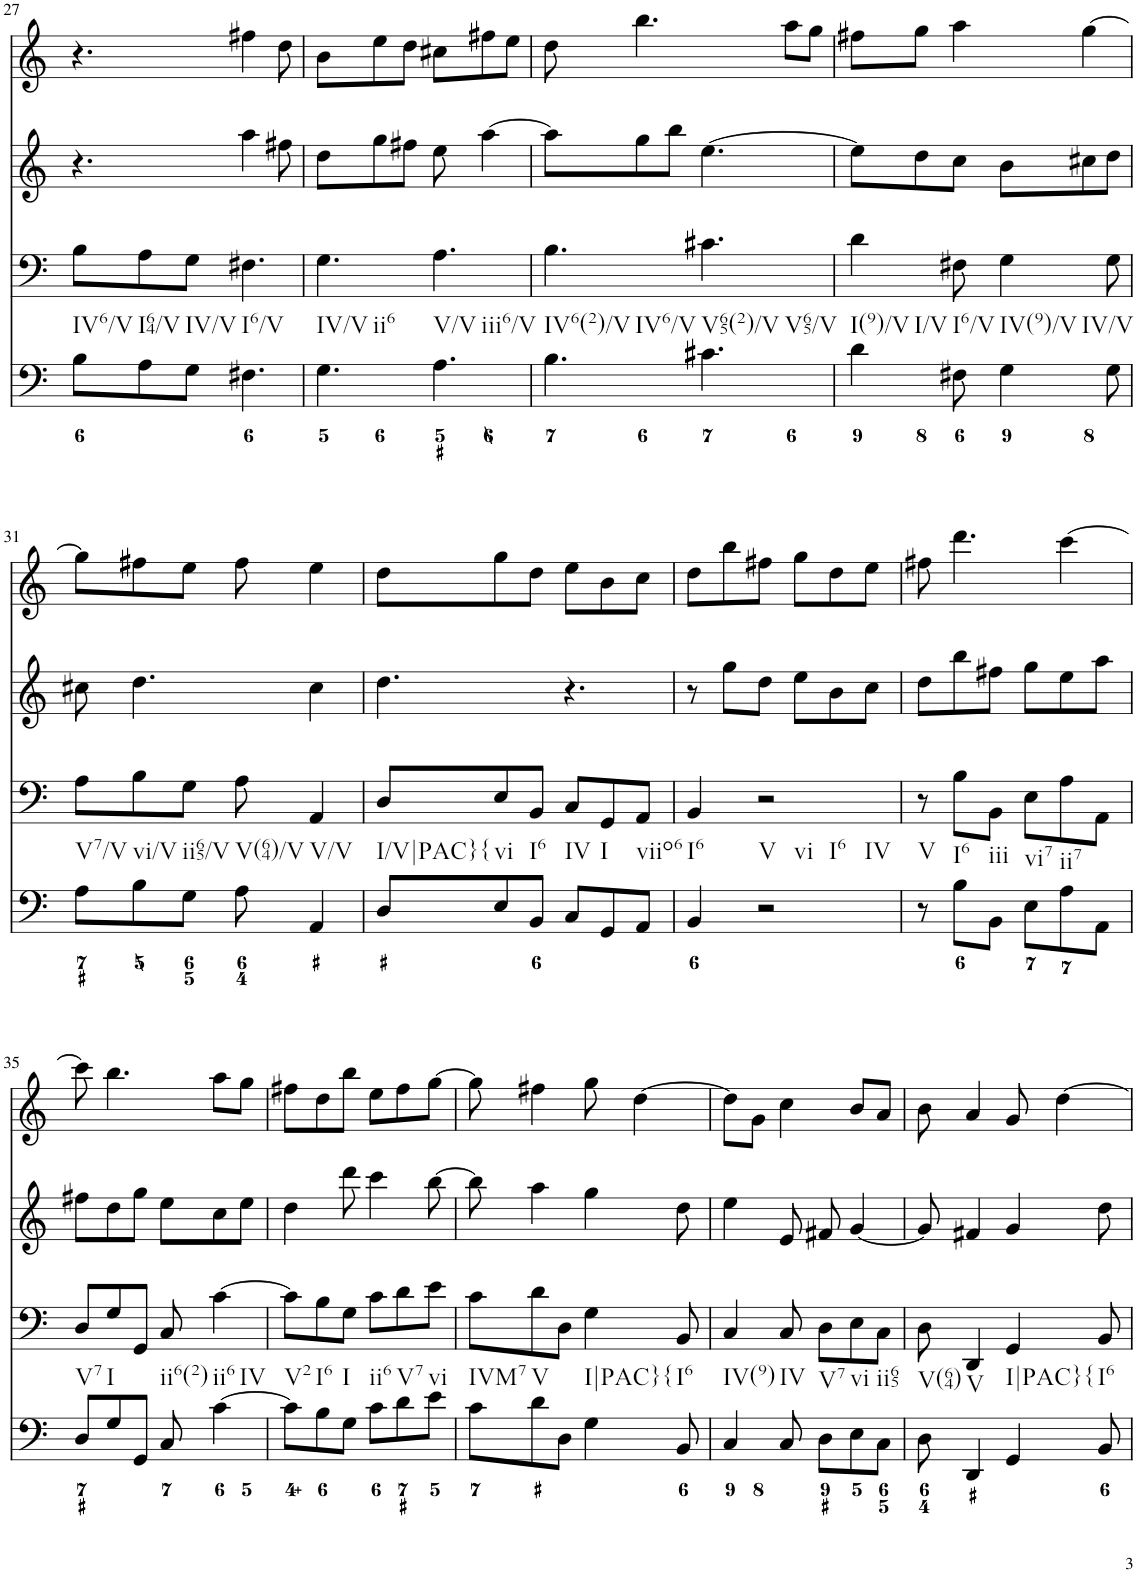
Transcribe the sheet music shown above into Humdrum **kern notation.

**kern	**kern	**kern	**kern
*part4	*part3	*part2	*part1
*staff4	*staff3	*staff2	*staff1
*I"Piano	*I"Piano	*I"Piano	*I"Piano
*I'Pno	*I'Pno	*I'Pno	*I'Pno
!!LO:PB:g=z
*clefF4	*clefF4	*clefG2	*clefG2
*k[]	*k[]	*k[]	*k[]
*M6/8	*M6/8	*M6/8	*M6/8
=27	=27	=27	=27
!	!LO:TX:b:t=IV6/V	!	!
8B\L	8B\L	4.r	4.r
!	!LO:TX:b:t=I64/V	!	!
8A\	8A\	.	.
!	!LO:TX:b:t=IV/V	!	!
8G\J	8G\J	.	.
!	!LO:TX:b:t=I6/V	!	!
4.F#X\	4.F#X\	4aa\	4ff#X\
.	.	8ff#X\	8dd\
=28	=28	=28	=28
!	!LO:TX:b:t=IV/V	!	!
!	!LO:TX:b:t=ii6	!	!
4.G\	4.G\	8dd\L	8b\L
.	.	8gg\	8ee\
.	.	8ff#X\J	8dd\J
!	!LO:TX:b:t=V/V	!	!
!	!LO:TX:b:t=iii6/V	!	!
4.A\	4.A\	8ee\	8cc#X\L
.	.	[4aa\	8ff#X\
.	.	.	8ee\J
=29	=29	=29	=29
!	!LO:TX:b:t=IV6(2)/V	!	!
!	!LO:TX:b:t=IV6/V	!	!
4.B\	4.B\	8aa\L]	8dd\
.	.	8gg\	4.bb\
.	.	8bb\J	.
!	!LO:TX:b:t=V65(2)/V	!	!
!	!LO:TX:b:t=V65/V	!	!
4.c#X\	4.c#X\	[4.ee\	.
.	.	.	8aa\L
.	.	.	8gg\J
=30	=30	=30	=30
!	!LO:TX:b:t=I(9)/V	!	!
!	!LO:TX:b:t=I/V	!	!
4d\	4d\	8ee\L]	8ff#X\L
.	.	8dd\	8gg\J
!	!LO:TX:b:t=I6/V	!	!
8F#X\	8F#X\	8cc\J	4aa\
!	!LO:TX:b:t=IV(9)/V	!	!
!	!LO:TX:b:t=IV/V	!	!
4G\	4G\	8b\L	.
.	.	8cc#X\	[4gg\
8G\	8G\	8dd\J	.
!!LO:LB:g=z
=31	=31	=31	=31
!	!LO:TX:b:t=V7/V	!	!
8A\L	8A\L	8cc#X\	8gg\L]
!	!LO:TX:b:t=vi/V	!	!
8B\	8B\	4.dd\	8ff#X\
!	!LO:TX:b:t=ii65/V	!	!
8G\J	8G\J	.	8ee\J
!	!LO:TX:b:t=V(64)/V	!	!
8A\	8A\	.	8ff#\
!	!LO:TX:b:t=V/V	!	!
4AA/	4AA/	4cc#\	4ee\
=32	=32	=32	=32
!	!LO:TX:b:t=I/V|PAC}{	!	!
8D/L	8D/L	4.dd\	8dd\L
!	!LO:TX:b:t=vi	!	!
8E/	8E/	.	8gg\
!	!LO:TX:b:t=I6	!	!
8BB/J	8BB/J	.	8dd\J
!	!LO:TX:b:t=IV	!	!
8C/L	8C/L	4.r	8ee\L
!	!LO:TX:b:t=I	!	!
8GG/	8GG/	.	8b\
!	!LO:TX:b:t=viio6	!	!
8AA/J	8AA/J	.	8cc\J
=33	=33	=33	=33
!	!LO:TX:b:t=I6	!	!
4BB/	4BB/	8r	8dd\L
.	.	8gg\L	8bb\
!	!LO:TX:b:t=V	!	!
!	!LO:TX:b:t=vi	!	!
!	!LO:TX:b:t=I6	!	!
!	!LO:TX:b:t=IV	!	!
2r	2r	8dd\J	8ff#X\J
.	.	8ee\L	8gg\L
.	.	8b\	8dd\
.	.	8cc\J	8ee\J
=34	=34	=34	=34
!	!LO:TX:b:t=V	!	!
8r	8r	8dd\L	8ff#X\
!	!LO:TX:b:t=I6	!	!
8B\L	8B\L	8bb\	4.ddd\
!	!LO:TX:b:t=iii	!	!
8BB\J	8BB\J	8ff#X\J	.
!	!LO:TX:b:t=vi7	!	!
8E\L	8E\L	8gg\L	.
!	!LO:TX:b:t=ii7	!	!
8A\	8A\	8ee\	[4ccc\
8AA\J	8AA\J	8aa\J	.
!!LO:LB:g=z
=35	=35	=35	=35
!	!LO:TX:b:t=V7	!	!
8D/L	8D/L	8ff#X\L	8ccc\]
!	!LO:TX:b:t=I	!	!
8G/	8G/	8dd\	4.bb\
8GG/J	8GG/J	8gg\J	.
!	!LO:TX:b:t=ii6(2)	!	!
8C/	8C/	8ee\L	.
!	!LO:TX:b:t=ii6	!	!
!	!LO:TX:b:t=IV	!	!
[4c\	[4c\	8cc\	8aa\L
.	.	8ee\J	8gg\J
=36	=36	=36	=36
!	!LO:TX:b:t=V2	!	!
8c\L]	8c\L]	4dd\	8ff#X\L
!	!LO:TX:b:t=I6	!	!
8B\	8B\	.	8dd\
!	!LO:TX:b:t=I	!	!
8G\J	8G\J	8ddd\	8bb\J
!	!LO:TX:b:t=ii6	!	!
8c\L	8c\L	4ccc\	8ee\L
!	!LO:TX:b:t=V7	!	!
8d\	8d\	.	8ff#\
!	!LO:TX:b:t=vi	!	!
8e\J	8e\J	[8bb\	[8gg\J
=37	=37	=37	=37
!	!LO:TX:b:t=IVM7	!	!
8c\L	8c\L	8bb\]	8gg\]
!	!LO:TX:b:t=V	!	!
8d\	8d\	4aa\	4ff#X\
8D\J	8D\J	.	.
!	!LO:TX:b:t=I|PAC}{	!	!
4G\	4G\	4gg\	8gg\
.	.	.	[4dd\
!	!LO:TX:b:t=I6	!	!
8BB/	8BB/	8dd\	.
=38	=38	=38	=38
!	!LO:TX:b:t=IV(9)	!	!
4C/	4C/	4ee\	8dd\L]
.	.	.	8g\J
!	!LO:TX:b:t=IV	!	!
8C/	8C/	8e/	4cc\
!	!LO:TX:b:t=V7	!	!
8D\L	8D\L	8f#X/	.
!	!LO:TX:b:t=vi	!	!
8E\	8E\	[4g/	8b/L
!	!LO:TX:b:t=ii65	!	!
8C\J	8C\J	.	8a/J
=39	=39	=39	=39
!	!LO:TX:b:t=V(64)	!	!
8D\	8D\	8g/]	8b\
!	!LO:TX:b:t=V	!	!
4DD/	4DD/	4f#X/	4a/
!	!LO:TX:b:t=I|PAC}{	!	!
4GG/	4GG/	4g/	8g/
.	.	.	[4dd\
!	!LO:TX:b:t=I6	!	!
8BB/	8BB/	8dd\	.
=	=	=	=
*-	*-	*-	*-
